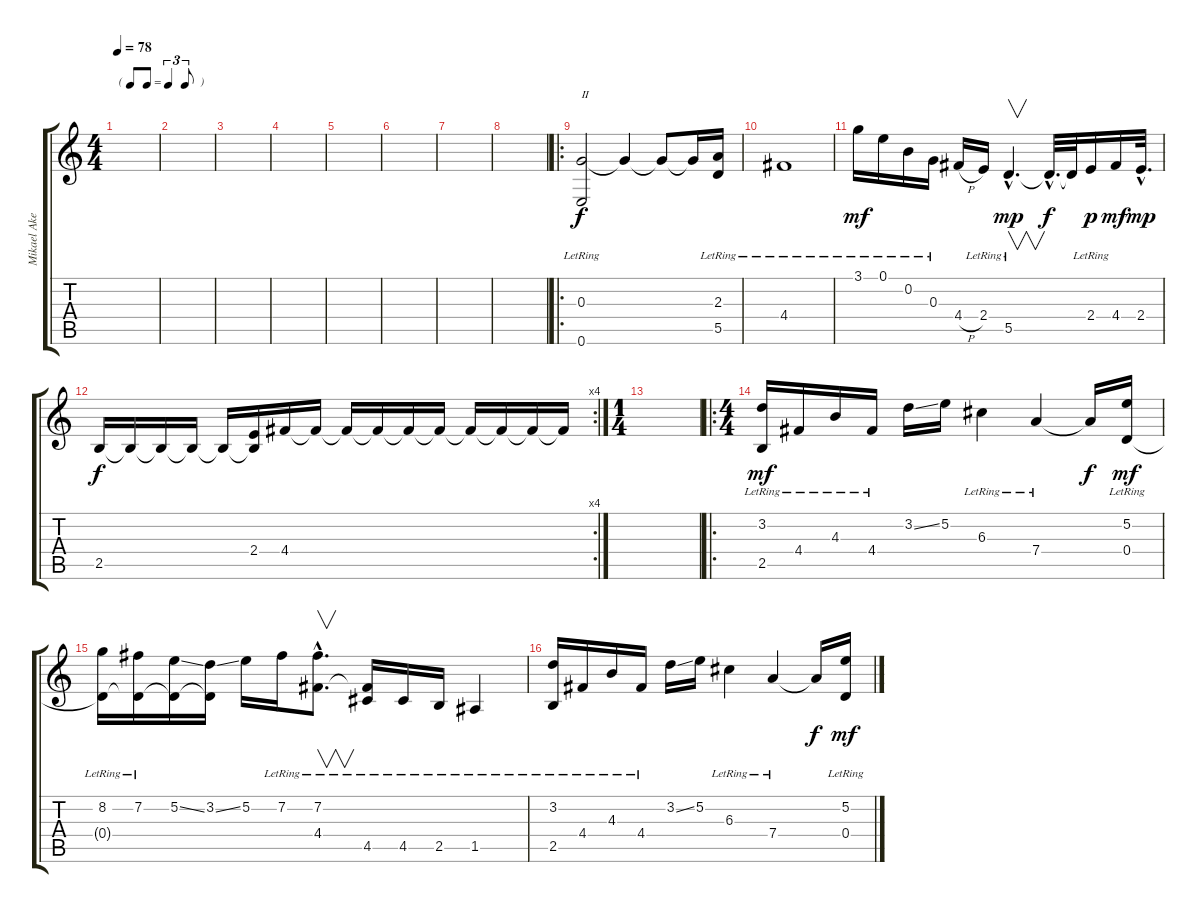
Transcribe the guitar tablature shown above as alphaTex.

\track ("Mikael Akerfeldt - Rhythem Guitar" "Mikael Ake") {instrument acousticguitarsteel}
\staff {score tabs}
\tuning (E4 B3 G3 D3 A2 E2) {hide}
\ts (4 4)
\tf triplet8th
\tempo 78
\clef g2
\ks c
|
|
|
|
|
|
|
|
\ro
(0.3 0.6{lr}).2{txt "II"} 0.3{t}.4{dy f} 0.3{t}.8 0.3{t}.16 (2.3{lr} 5.5{lr}).16 |
4.4{lr}.1 |
3.1{lr}.16{dy mf} 0.1{lr}.16 0.2{lr}.16 0.3{lr}.16 4.4{h}.16 2.4{lr}.16 5.5{hac lr}.4{v d dy mp} 5.5{hac t}.32{d dy f} 5.5{t}.32 2.4{lr}.16{dy p} 4.4.16{dy mf} 2.4{hac}.32{d dy mp} |
\rc 4
2.5.16{dy f} 2.5{t}.16 2.5{t}.16 2.5{t}.16 2.5{t}.16 (2.4 2.5{t}).16 4.4.16 4.4{t}.16 4.4{t}.16 4.4{t}.16 4.4{t}.16 4.4{t}.16 4.4{t}.16 4.4{t}.16 4.4{t}.16 4.4{t}.16 |
\ts (1 4)
|
\ro
\ts (4 4)
(3.2{lr} 2.5{lr}).16{dy mf} 4.4{lr}.16 4.3{lr}.16 4.4{lr}.16 3.2{ss}.16 5.2.16 6.3{lr}.4 7.4{lr}.4 7.4{t}.16{dy f} (5.2{lr} 0.4).16{dy mf} |
(8.2{lr} 0.4{t}).16 (7.2{lr} 0.4{t}).16 (5.2{ss} 0.4{t}).16 (3.2{ss} 0.4{t}).16 5.2.16 7.2{lr}.16 (7.2{hac lr} 4.4{hac}).8{v d} (4.4{t} 4.5{lr}).16 4.5{lr}.16 2.5{lr}.16 1.5{lr}.4 |
(3.2{lr} 2.5{lr}).16 4.4{lr}.16 4.3{lr}.16 4.4{lr}.16 3.2{ss}.16 5.2.16 6.3{lr}.4 7.4{lr}.4 7.4{t}.16{dy f} (5.2{lr} 0.4).16{dy mf}
